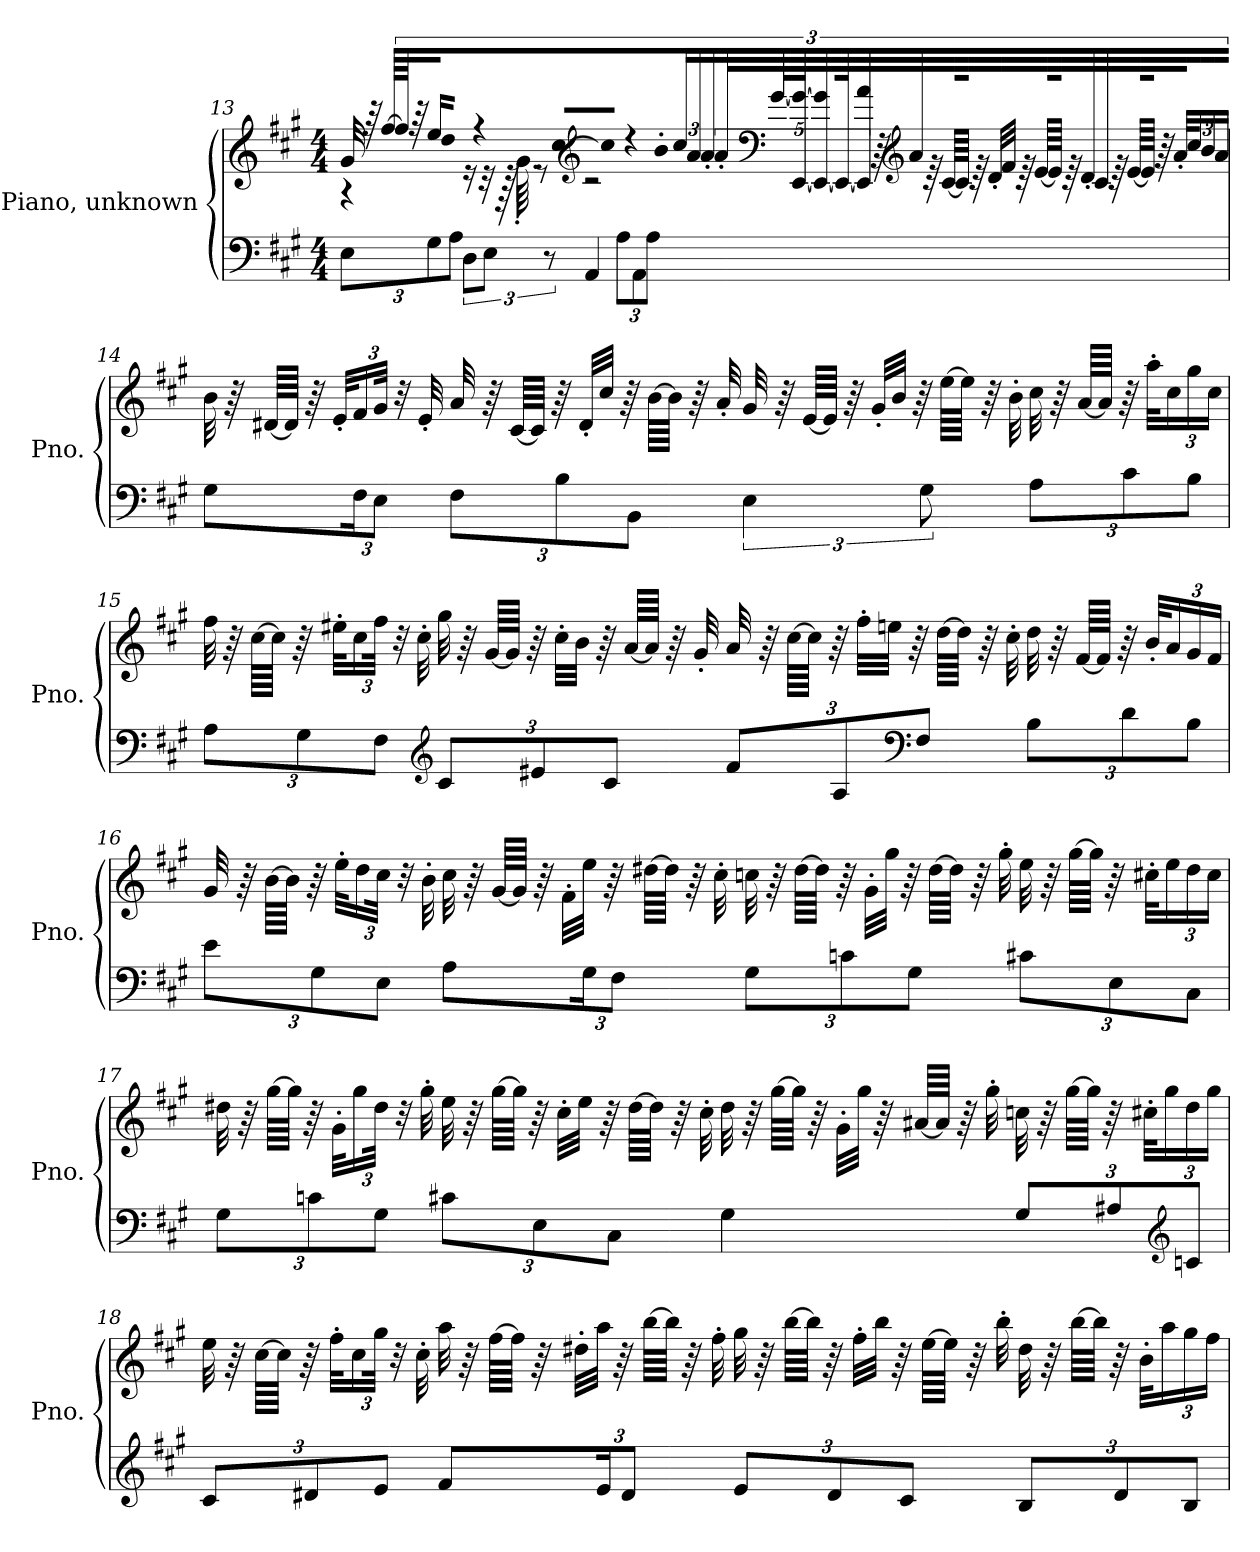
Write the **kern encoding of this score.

**kern	**kern
*part1	*part1
*staff2	*staff1
*I"Piano, unknown	*
*I'Pno.	*
!!LO:PB:g=z
*clefF4	*clefG2
*k[f#c#g#]	*k[f#c#g#]
*M4/4	*M4/4
*Xbrackettup	*
=13	=13
*	*^
12E\L	32g#/	4r
.	64r	.
.	[64ff#/LLLL	.
.	96ff#/JJJJ]	.
.	96r	.
12G#\	24ee/LL	.
.	32dd/JJk	.
.	64r	.
12A\J	.	.
.	[64cc#/LLLL	.
.	64cc#/JJJJ]	.
.	64r	.
.	32b'/	.
*brackettup	*Xbrackettup	*
12D\L	24cc#/LL	16r
.	24a/	.
.	.	32r
12E\J	24a'/	.
.	.	128r
.	.	64.g#'\
*	*brackettup	*
.	40a'/L	8r
*	*clefF4	*
.	[80g#/L	.
.	[80EE/ 80g#/_J	.
12r	.	.
.	40EE/_ 40g#/]	.
.	80EE/K_	.
.	40EE/] 40a/JJJ	.
.	80r	.
*	*clefG2	*
4AA/	32a/	2r
.	64r	.
.	[64c#/LLLL	.
.	64c#/JJJJ]	.
.	64r	.
.	32d'/LLL	.
.	32f#/JJJ	.
.	64r	.
.	[64e/LLLL	.
.	64e/JJJJ]	.
.	64r	.
.	32d'/	.
*Xbrackettup	*	*
12A\L	32c#/	.
.	64r	.
.	[64e/LLLL	.
.	64e/JJJJ]	.
.	64r	.
12AA\	.	.
.	32a'/KLL	.
*	*Xbrackettup	*
.	24cc#/	.
12A\J	24b/	.
.	24a/JJ	.
*	*v	*v
!!LO:LB:g=z
=14	=14
8G#\L	32b\
.	64r
.	[64d#X/LLLL
.	64d#/JJJJ]
.	64r
.	32e'/KLL
24F#\K	24f#/
12E\J	48g#/JJk
.	32r
.	32e'/
12F#\L	32a/
.	64r
.	[64c#/LLLL
.	64c#/JJJJ]
.	64r
12B\	.
.	32d#'/LLL
.	32cc#/JJJ
.	64r
12BB\J	.
.	[64b\LLLL
.	64b\JJJJ]
.	64r
.	32a'/
*brackettup	*
6E\	32g#/
.	64r
.	[64e/LLLL
.	64e/JJJJ]
.	64r
.	32g#'/LLL
.	32b/JJJ
.	64r
12G#\	.
.	[64ee\LLLL
.	64ee\JJJJ]
.	64r
.	32b'\
*Xbrackettup	*
12A\L	32cc#\
.	64r
.	[64a/LLLL
.	64a/JJJJ]
.	64r
12c#\	.
.	32aa'\KLL
.	24cc#\
12B\J	24gg#\
.	24cc#\JJ
!!LO:LB:g=z
=15	=15
12A\L	32ff#\
.	64r
.	[64cc#\LLLL
.	64cc#\JJJJ]
.	64r
12G#\	.
.	32ee#X'\KLL
.	24cc#\
12F#\J	48ff#\JJk
.	32r
.	32cc#'\
*clefG2	*
12c#/L	32gg#\
.	64r
.	[64g#/LLLL
.	64g#/JJJJ]
.	64r
12e#X/	.
.	32cc#'\LLL
.	32b\JJJ
.	64r
12c#/J	.
.	[64a/LLLL
.	64a/JJJJ]
.	64r
.	32g#'/
12f#/L	32a/
.	64r
.	[64cc#\LLLL
.	64cc#\JJJJ]
.	64r
12A/	.
.	32ff#'\LLL
.	32een\JJJ
.	64r
*clefF4	*
12F#/J	.
.	[64dd\LLLL
.	64dd\JJJJ]
.	64r
.	32cc#'\
12B\L	32dd\
.	64r
.	[64f#/LLLL
.	64f#/JJJJ]
.	64r
12d\	.
.	32b'/KLL
.	24a/
12B\J	24g#/
.	24f#/JJ
!!LO:LB:g=z
=16	=16
12e\L	32g#/
.	64r
.	[64b\LLLL
.	64b\JJJJ]
.	64r
12G#\	.
.	32ee'\KLL
.	24dd\
12E\J	48cc#\JJk
.	32r
.	32b'\
8A\L	32cc#\
.	64r
.	[64g#/LLLL
.	64g#/JJJJ]
.	64r
.	32f#'\LLL
24G#\K	32ee\JJJ
.	64r
12F#\J	.
.	[64dd#X\LLLL
.	64dd#\JJJJ]
.	64r
.	32cc#'\
12G#\L	32ccn\
.	64r
.	[64dd#\LLLL
.	64dd#\JJJJ]
.	64r
12cn\	.
.	32g#'\LLL
.	32gg#\JJJ
.	64r
12G#\J	.
.	[64dd#\LLLL
.	64dd#\JJJJ]
.	64r
.	32gg#'\
12c#X\L	32ee\
.	64r
.	[64gg#\LLLL
.	64gg#\JJJJ]
.	64r
12E\	.
.	32cc#X'\KLL
.	24ee\
12C#\J	24dd#\
.	24cc#\JJ
!!LO:LB:g=z
=17	=17
12G#\L	32dd#X\
.	64r
.	[64gg#\LLLL
.	64gg#\JJJJ]
.	64r
12cn\	.
.	32g#'\KLL
.	24gg#\
12G#\J	48dd#\JJk
.	32r
.	32gg#'\
12c#X\L	32ee\
.	64r
.	[64gg#\LLLL
.	64gg#\JJJJ]
.	64r
12E\	.
.	32cc#'\LLL
.	32ee\JJJ
.	64r
12C#\J	.
.	[64dd#\LLLL
.	64dd#\JJJJ]
.	64r
.	32cc#'\
4G#\	32dd#\
.	64r
.	[64gg#\LLLL
.	64gg#\JJJJ]
.	64r
.	32g#'\LLL
.	32gg#\JJJ
.	64r
.	[64a#X/LLLL
.	64a#/JJJJ]
.	64r
.	32gg#'\
12G#/L	32ccn\
.	64r
.	[64gg#\LLLL
.	64gg#\JJJJ]
.	64r
12A#X/	.
.	32cc#X'\KLL
.	24gg#\
*clefG2	*
12cn/J	24dd#\
.	24gg#\JJ
!!LO:LB:g=z
=18	=18
12c#/L	32ee\
.	64r
.	[64cc#\LLLL
.	64cc#\JJJJ]
.	64r
12d#X/	.
.	32ff#'\KLL
.	24cc#\
12e/J	48gg#\JJk
.	32r
.	32cc#'\
8f#/L	32aa\
.	64r
.	[64ff#\LLLL
.	64ff#\JJJJ]
.	64r
.	32dd#X'\LLL
24e/K	32aa\JJJ
.	64r
12d#/J	.
.	[64bb\LLLL
.	64bb\JJJJ]
.	64r
.	32ff#'\
12e/L	32gg#\
.	64r
.	[64bb\LLLL
.	64bb\JJJJ]
.	64r
12d#/	.
.	32ff#'\LLL
.	32bb\JJJ
.	64r
12c#/J	.
.	[64ee\LLLL
.	64ee\JJJJ]
.	64r
.	32bb'\
12B/L	32dd#\
.	64r
.	[64bb\LLLL
.	64bb\JJJJ]
.	64r
12d#/	.
.	32b'\KLL
.	24aa\
12B/J	24gg#\
.	24ff#\JJ
=	=
*-	*-
